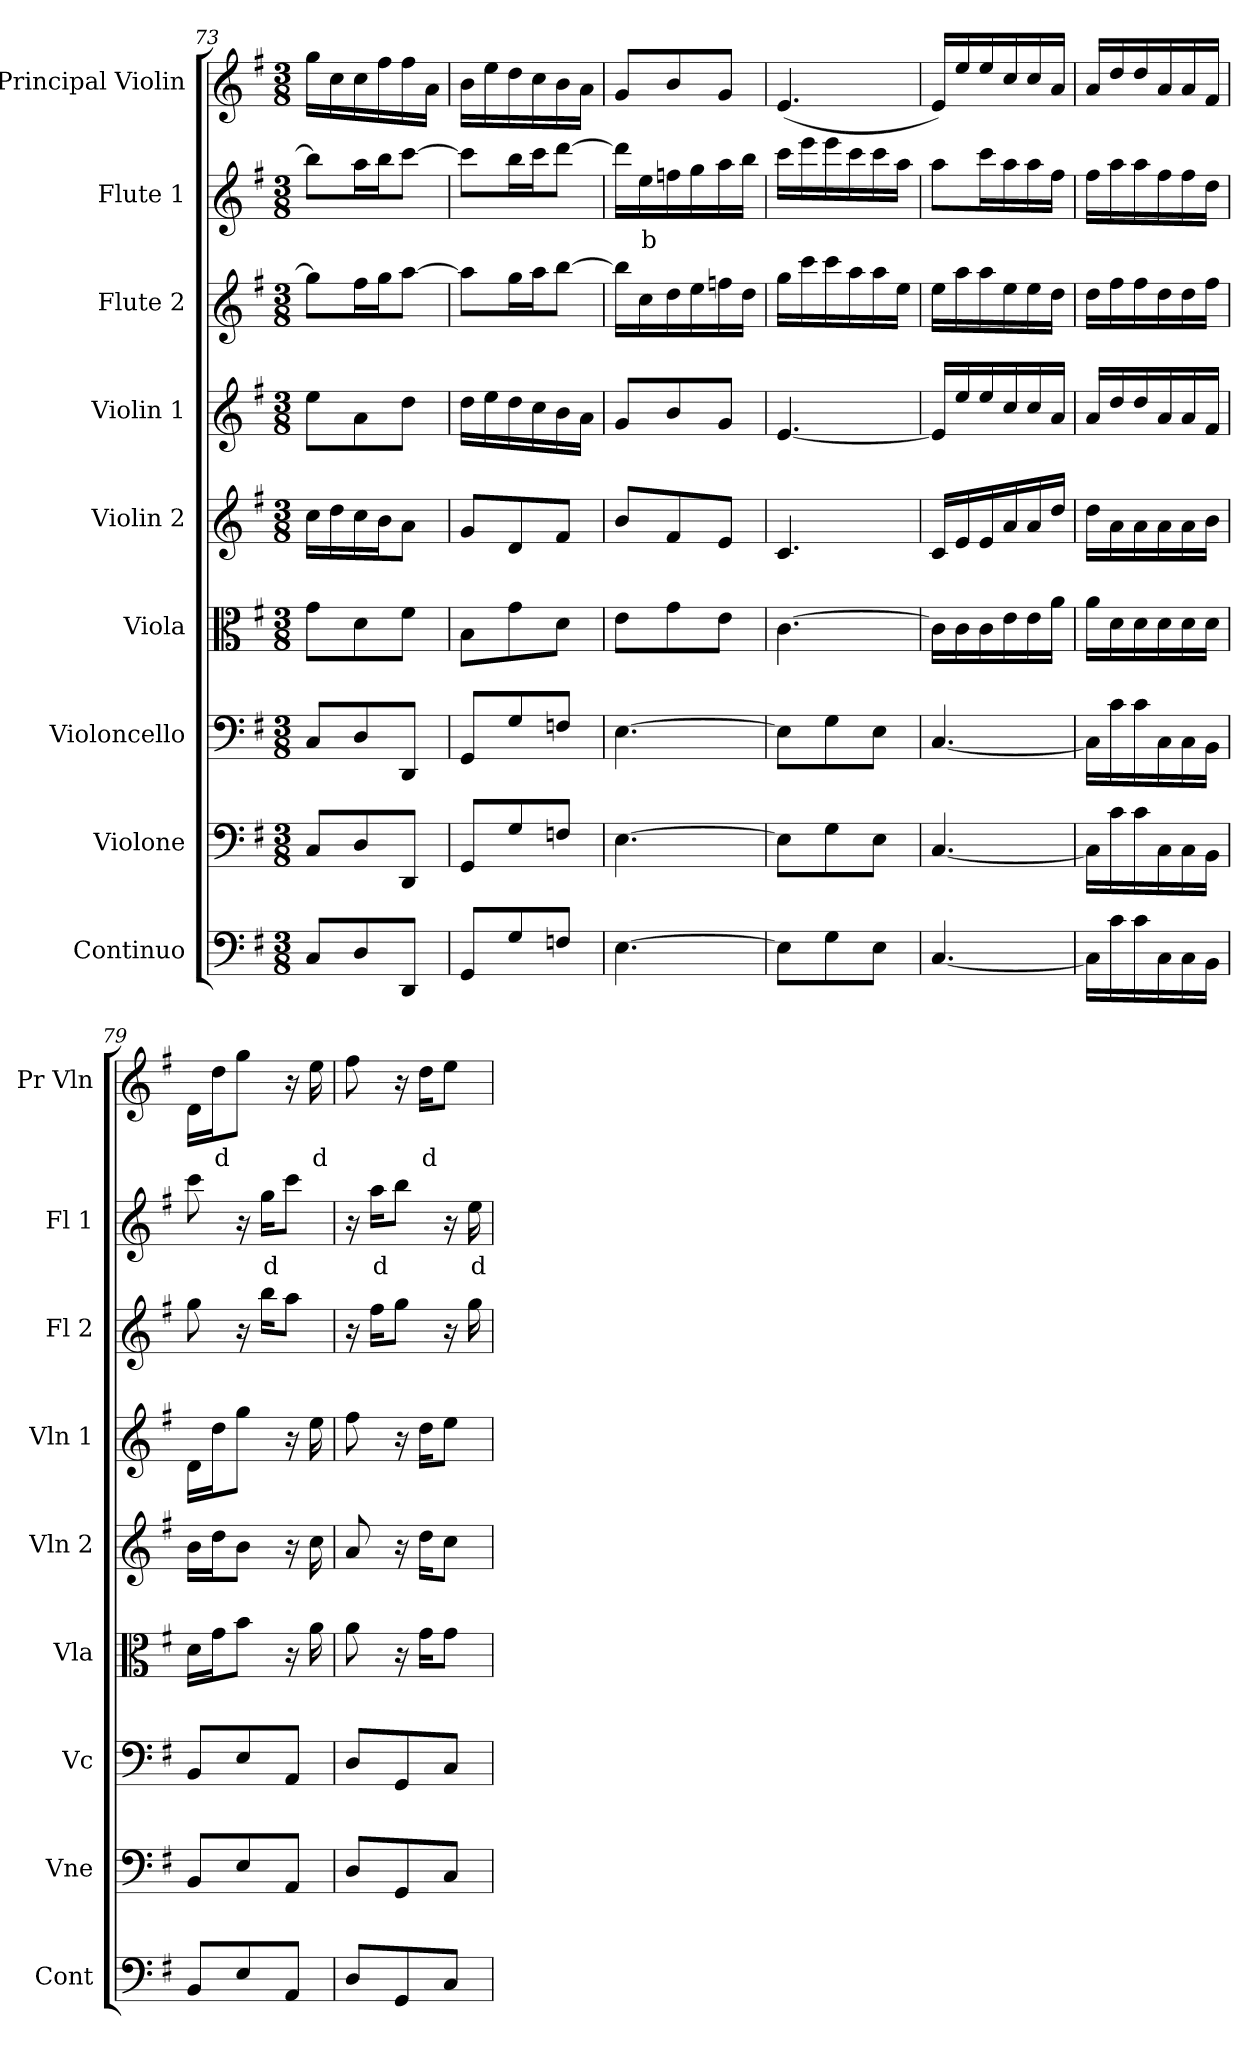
**kern	**kern	**kern	**kern	**kern	**kern	**kern	**kern	**text	**kern	**text
*part9	*part8	*part7	*part6	*part5	*part4	*part3	*part2	*part2	*part1	*part1
*staff9	*staff8	*staff7	*staff6	*staff5	*staff4	*staff3	*staff2	*staff2	*staff1	*staff1
*I"Continuo	*I"Violone	*I"Violoncello	*I"Viola	*I"Violin 2	*I"Violin 1	*I"Flute 2	*I"Flute 1	*	*I"Principal Violin	*
*I'Cont	*I'Vne	*I'Vc	*I'Vla	*I'Vln 2	*I'Vln 1	*I'Fl 2	*I'Fl 1	*	*I'Pr Vln	*
*clefF4	*clefF4	*clefF4	*clefC3	*clefG2	*clefG2	*clefG2	*clefG2	*	*clefG2	*
*	*ITrd7c12	*	*	*	*	*	*	*	*	*
*k[f#]	*k[f#]	*k[f#]	*k[f#]	*k[f#]	*k[f#]	*k[f#]	*k[f#]	*	*k[f#]	*
*M3/8	*M3/8	*M3/8	*M3/8	*M3/8	*M3/8	*M3/8	*M3/8	*	*M3/8	*
=73	=73	=73	=73	=73	=73	=73	=73	=73	=73	=73
8C/L	8CC/L	8C/L	8g\L	16cc\LL	8ee\L	8gg\L]	8bb\L]	.	16gg\LL	.
.	.	.	.	16dd\	.	.	.	.	16cc\	.
8D/	8DD/	8D/	8d\	16cc\	8a\	16ff#\L	16aa\L	.	16cc\	.
.	.	.	.	16b\J	.	16gg\J	16bb\J	.	16ff#\	.
8DD/J	8DDD/J	8DD/J	8f#\J	8a\J	8dd\J	[8aa\J	[8ccc\J	.	16ff#\	.
.	.	.	.	.	.	.	.	.	16a\JJ	.
=74	=74	=74	=74	=74	=74	=74	=74	=74	=74	=74
8GG/L	8GGG/L	8GG/L	8B\L	8g/L	16dd\LL	8aa\L]	8ccc\L]	.	16b\LL	.
.	.	.	.	.	16ee\	.	.	.	16ee\	.
8G/	8GG/	8G/	8g\	8d/	16dd\	16gg\L	16bb\L	.	16dd\	.
.	.	.	.	.	16cc\	16aa\J	16ccc\J	.	16cc\	.
8Fn/J	8FFn/J	8Fn/J	8d\J	8f#/J	16b\	[8bb\J	[8ddd\J	.	16b\	.
.	.	.	.	.	16a\JJ	.	.	.	16a\JJ	.
=75	=75	=75	=75	=75	=75	=75	=75	=75	=75	=75
[4.E\	[4.EE\	[4.E\	8e\L	8b/L	8g/L	16bb\LL]	16ddd\LL]	.	8g/L	.
!	!	!	!	!	!	!	!	!LO:LY:b:color=#FF0000	!	!
.	.	.	.	.	.	16cc\	16ee\	b	.	.
.	.	.	8g\	8f#/	8b/	16dd\	16ffn\	.	8b/	.
.	.	.	.	.	.	16ee\	16gg\	.	.	.
.	.	.	8e\J	8e/J	8g/J	16ffn\	16aa\	.	8g/J	.
.	.	.	.	.	.	16dd\JJ	16bb\JJ	.	.	.
=76	=76	=76	=76	=76	=76	=76	=76	=76	=76	=76
8E\L]	8EE\L]	8E\L]	[4.c\	4.c/	[4.e/	16gg\LL	16ccc\LL	.	(4.e/	.
.	.	.	.	.	.	16ccc\	16eee\	.	.	.
8G\	8GG\	8G\	.	.	.	16ccc\	16eee\	.	.	.
.	.	.	.	.	.	16aa\	16ccc\	.	.	.
8E\J	8EE\J	8E\J	.	.	.	16aa\	16ccc\	.	.	.
.	.	.	.	.	.	16ee\JJ	16aa\JJ	.	.	.
=77	=77	=77	=77	=77	=77	=77	=77	=77	=77	=77
[4.C/	[4.CC/	[4.C/	16c\LL]	16c/LL	16e/LL]	16ee\LL	8aa\L	.	16e/LL)	.
.	.	.	16c\	16e/	16ee/	16aa\	.	.	16ee/	.
.	.	.	16c\	16e/	16ee/	16aa\	16ccc\L	.	16ee/	.
.	.	.	16e\	16a/	16cc/	16ee\	16aa\	.	16cc/	.
.	.	.	16e\	16a/	16cc/	16ee\	16aa\	.	16cc/	.
.	.	.	16a\JJ	16dd/JJ	16a/JJ	16dd\JJ	16ff#\JJ	.	16a/JJ	.
!!LO:LB:g=z
=78	=78	=78	=78	=78	=78	=78	=78	=78	=78	=78
16C\LL]	16CC\LL]	16C\LL]	16a\LL	16dd\LL	16a/LL	16dd\LL	16ff#\LL	.	16a/LL	.
16c\	16C\	16c\	16d\	16a\	16dd/	16ff#\	16aa\	.	16dd/	.
16c\	16C\	16c\	16d\	16a\	16dd/	16ff#\	16aa\	.	16dd/	.
16C\	16CC\	16C\	16d\	16a\	16a/	16dd\	16ff#\	.	16a/	.
16C\	16CC\	16C\	16d\	16a\	16a/	16dd\	16ff#\	.	16a/	.
16BB\JJ	16BBB\JJ	16BB\JJ	16d\JJ	16b\JJ	16f#/JJ	16ff#\JJ	16dd\JJ	.	16f#/JJ	.
=79	=79	=79	=79	=79	=79	=79	=79	=79	=79	=79
8BB/L	8BBB/L	8BB/L	16d\LL	16b\LL	16d\LL	8gg\	8ccc\	.	16d\LL	.
!	!	!	!	!	!	!	!	!	!	!LO:LY:b:color=#FF0000
.	.	.	16g\J	16dd\J	16dd\J	.	.	.	16dd\J	d
8E/	8EE/	8E/	8b\J	8b\J	8gg\J	16r	16r	.	8gg\J	.
!	!	!	!	!	!	!	!	!LO:LY:b:color=#FF0000	!	!
.	.	.	.	.	.	16bb\KL	16gg\KL	d	.	.
8AA/J	8AAA/J	8AA/J	16r	16r	16r	8aa\J	8ccc\J	.	16r	.
!	!	!	!	!	!	!	!	!	!	!LO:LY:b:color=#FF0000
.	.	.	16a\	16cc\	16ee\	.	.	.	16ee\	d
=80	=80	=80	=80	=80	=80	=80	=80	=80	=80	=80
8D/L	8DD/L	8D/L	8a\	8a/	8ff#\	16r	16r	.	8ff#\	.
!	!	!	!	!	!	!	!	!LO:LY:b:color=#FF0000	!	!
.	.	.	.	.	.	16ff#\KL	16aa\KL	d	.	.
8GG/	8GGG/	8GG/	16r	16r	16r	8gg\J	8bb\J	.	16r	.
!	!	!	!	!	!	!	!	!	!	!LO:LY:b:color=#FF0000
.	.	.	16g\KL	16dd\KL	16dd\KL	.	.	.	16dd\KL	d
8C/J	8CC/J	8C/J	8g\J	8cc\J	8ee\J	16r	16r	.	8ee\J	.
!	!	!	!	!	!	!	!	!LO:LY:b:color=#FF0000	!	!
.	.	.	.	.	.	16gg\	16ee\	d	.	.
=	=	=	=	=	=	=	=	=	=	=
*-	*-	*-	*-	*-	*-	*-	*-	*-	*-	*-
